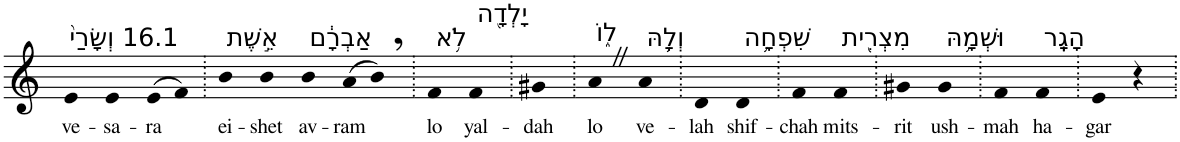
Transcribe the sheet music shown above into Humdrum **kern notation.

**kern	**text
*part1	*part1
*staff1	*staff1
*I"Piano	*
*I'Pno	*
*clefG2	*
*k[]	*
=1	=1
!LO:TX:a:t=16.1 וְשָׂרַי֙	!
!	!LO:LY:b
4e	ve-
!	!LO:LY:b
4e	-sa-
!	!LO:LY:b
(>8e	-ra
8f)	.
=2.	=2.
!LO:TX:a:t=אֵ֣שֶׁת	!
!	!LO:LY:b
4b	ei-
!	!LO:LY:b
4b	-shet
!LO:TX:a:t=אַבְרָ֔ם	!
!	!LO:LY:b
4b	av-
!	!LO:LY:b
(>8a	-ram
8b,)	.
=3.	=3.
!LO:TX:a:t=לֹ֥א	!
!	!LO:LY:b
4f	lo
!LO:TX:a:t=יָלְדָ֖ה	!
!	!LO:LY:b
4f	yal-
=4.	=4.
!	!LO:LY:b
4g#X	-dah
=5.	=5.
!LO:TX:a:t=ל֑וֹ	!
!	!LO:LY:b
4aZ	lo
!LO:TX:a:t=וְלָ֛הּ	!
!	!LO:LY:b
4a	ve-
=6.	=6.
!	!LO:LY:b
4d	-lah
!LO:TX:a:t=שִׁפְחָ֥ה	!
!	!LO:LY:b
4d	shif-
=7.	=7.
!	!LO:LY:b
4f	-chah
!LO:TX:a:t=מִצְרִ֖ית	!
!	!LO:LY:b
4f	mits-
=8.	=8.
!	!LO:LY:b
4g#X	-rit
!LO:TX:a:t=וּשְׁמָ֥הּ	!
!	!LO:LY:b
4g#	ush-
=9.	=9.
!	!LO:LY:b
4f	-mah
!LO:TX:a:t=הָגָֽר	!
!	!LO:LY:b
4f	ha-
=10.	=10.
!	!LO:LY:b
4e	-gar
4r	.
=.	=.
*-	*-
